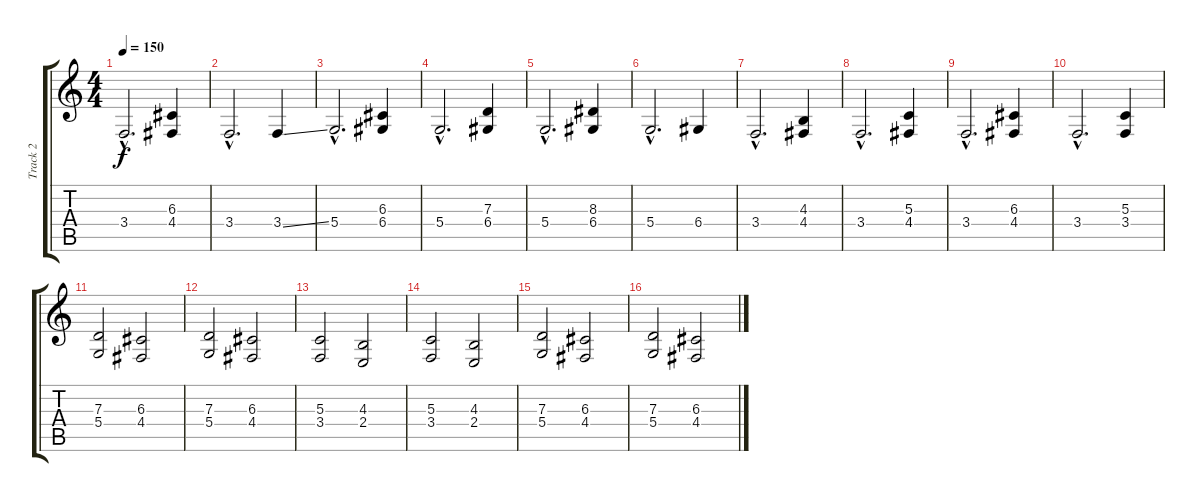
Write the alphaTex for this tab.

\track ("Track 2" "Track 2") {instrument choiraahs}
\staff {score tabs}
\tuning (E4 B3 G3 D3 A2 E2) {hide}
\ts (4 4)
\tempo 150
\clef g2
\ks c
3.4{hac}.2{d dy f} (6.3 4.4).4 |
3.4{hac}.2{d} 3.4{ss}.4 |
5.4{hac}.2{d} (6.3 6.4).4 |
5.4{hac}.2{d} (7.3 6.4).4 |
5.4{hac}.2{d} (8.3 6.4).4 |
5.4{hac}.2{d} 6.4.4 |
3.4{hac}.2{d} (4.3 4.4).4 |
3.4{hac}.2{d} (5.3 4.4).4 |
3.4{hac}.2{d} (6.3 4.4).4 |
3.4{hac}.2{d} (5.3 3.4).4 |
(7.3 5.4).2{volume 10} (6.3 4.4).2 |
(7.3 5.4).2 (6.3 4.4).2 |
(5.3 3.4).2{volume 7} (4.3 2.4).2 |
(5.3 3.4).2 (4.3 2.4).2 |
(7.3 5.4).2{volume 1} (6.3 4.4).2 |
(7.3 5.4).2 (6.3 4.4).2
